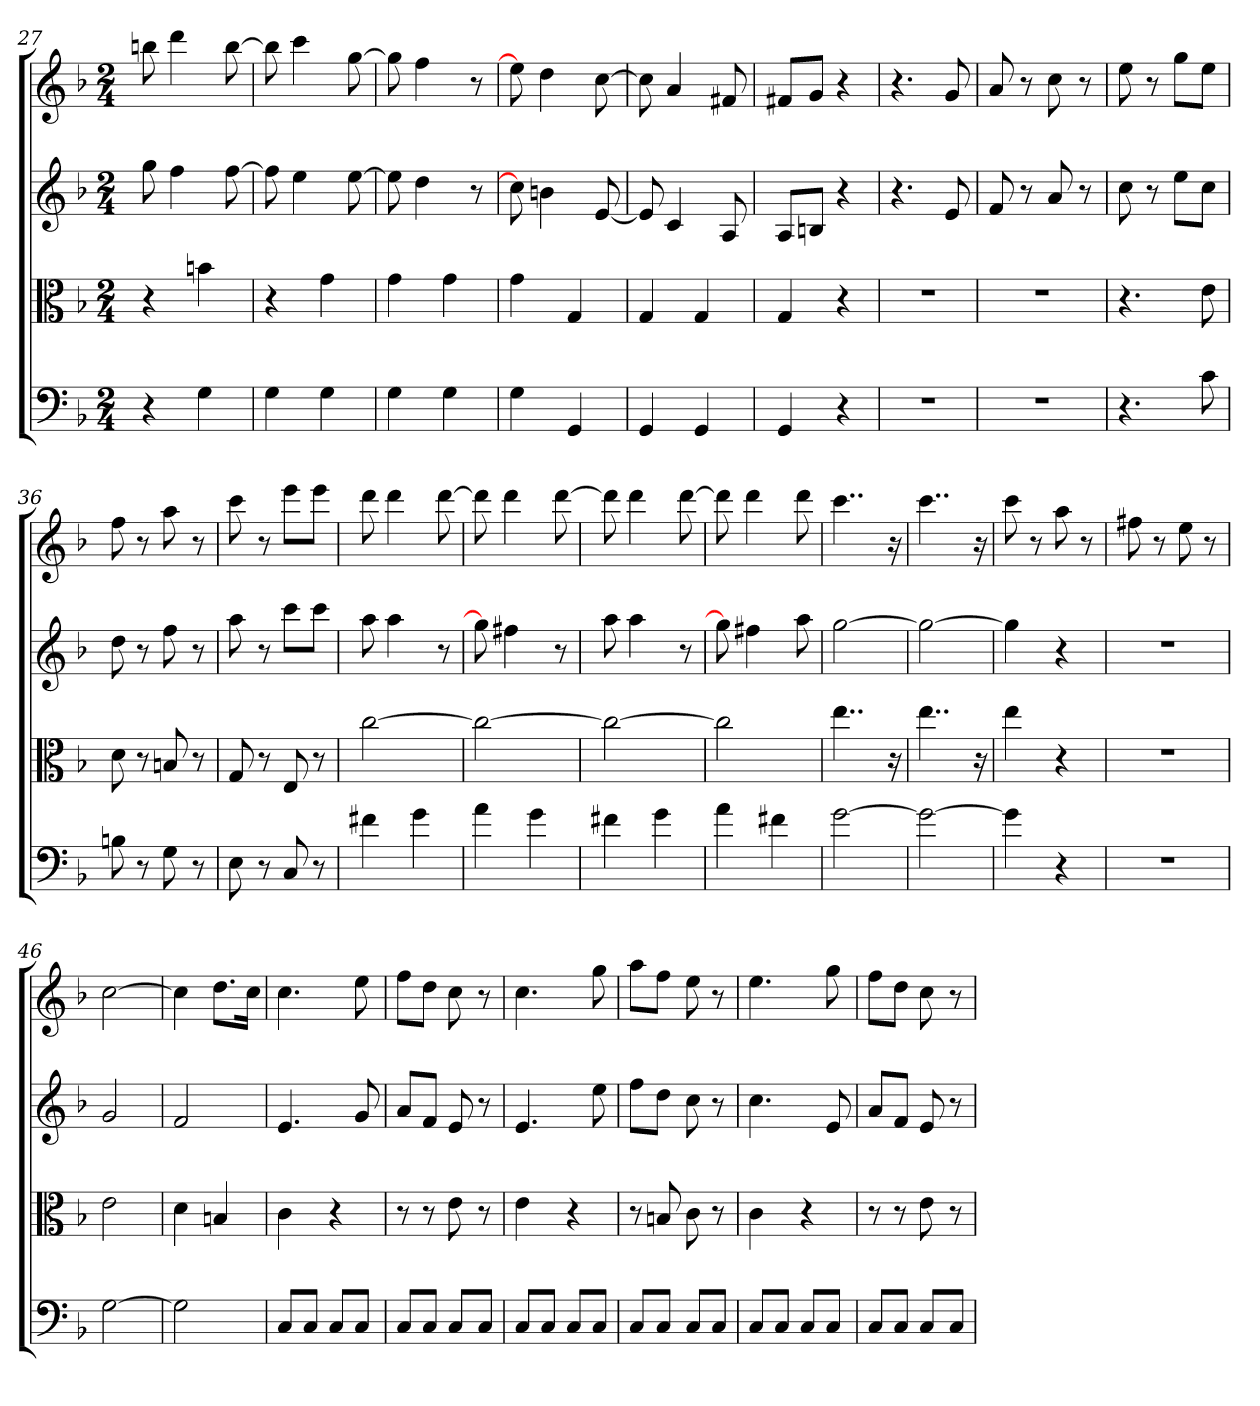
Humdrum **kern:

**kern	**kern	**kern	**kern
*part4	*part3	*part2	*part1
*staff4	*staff3	*staff2	*staff1
*clefF4	*clefC3	*clefG2	*clefG2
*k[b-]	*k[b-]	*k[b-]	*k[b-]
*F:	*F:	*F:	*F:
*M2/4	*M2/4	*M2/4	*M2/4
=27	=27	=27	=27
4r	4r	8gg	8bbn
.	.	4ff	4ddd
4G	4bn	.	.
.	.	[8ff	[8bb
=28	=28	=28	=28
4G	4r	8ff]	8bb]
.	.	4ee	4ccc
4G	4g	.	.
.	.	[8ee	[8gg
=29	=29	=29	=29
4G	4g	8ee]	8gg]
.	.	4dd	4ff
4G	4g	.	.
.	.	8r	8r
=30	=30	=30	=30
4G	4g	8cc]	8ee]
.	.	4bn	4dd
4GG	4G	.	.
.	.	[8e	[8cc
=31	=31	=31	=31
4GG	4G	8e]	8cc]
.	.	4c	4a
4GG	4G	.	.
.	.	8A	8f#X
=32	=32	=32	=32
4GG	4G	8A/L	8f#X/L
.	.	8Bn/J	8g/J
4r	4r	4r	4r
=33	=33	=33	=33
2r	2r	4.r	4.r
.	.	8e	8g
=34	=34	=34	=34
2r	2r	8f	8a
.	.	8r	8r
.	.	8a	8cc
.	.	8r	8r
=35	=35	=35	=35
4.r	4.r	8cc	8ee
.	.	8r	8r
.	.	8ee\L	8gg\L
8c	8e	8cc\J	8ee\J
=36	=36	=36	=36
8Bn	8d	8dd	8ff
8r	8r	8r	8r
8G	8Bn	8ff	8aa
8r	8r	8r	8r
=37	=37	=37	=37
8E	8G	8aa	8ccc
8r	8r	8r	8r
8C	8E	8ccc\L	8eee\L
8r	8r	8ccc\J	8eee\J
=38	=38	=38	=38
4f#X	[2cc	8aa	8ddd
.	.	4aa	4ddd
4g	.	.	.
.	.	8r	[8ddd
=39	=39	=39	=39
4a	2cc_	8gg]	8ddd]
.	.	4ff#X	4ddd
4g	.	.	.
.	.	8r	[8ddd
=40	=40	=40	=40
4f#X	2cc_	8aa	8ddd]
.	.	4aa	4ddd
4g	.	.	.
.	.	8r	[8ddd
=41	=41	=41	=41
4a	2cc]	8gg]	8ddd]
.	.	4ff#X	4ddd
4f#X	.	.	.
.	.	8aa	8ddd
=42	=42	=42	=42
[2g	4..ee	[2gg	4..ccc
.	16r	.	16r
=43	=43	=43	=43
2g_	4..ee	2gg_	4..ccc
.	16r	.	16r
=44	=44	=44	=44
4g]	4ee	4gg]	8ccc
.	.	.	8r
4r	4r	4r	8aa
.	.	.	8r
=45	=45	=45	=45
2r	2r	2r	8ff#X
.	.	.	8r
.	.	.	8ee
.	.	.	8r
=46	=46	=46	=46
[2G	2e	2g	[2cc
=47	=47	=47	=47
2G]	4d	2f	4cc]
.	4Bn	.	8.dd\L
.	.	.	16cc\Jk
=48	=48	=48	=48
8C/L	4c	4.e	4.cc
8C/J	.	.	.
8C/L	4r	.	.
8C/J	.	8g	8ee
=49	=49	=49	=49
8C/L	8r	8a/L	8ff\L
8C/J	8r	8f/J	8dd\J
8C/L	8e	8e	8cc
8C/J	8r	8r	8r
=50	=50	=50	=50
8C/L	4e	4.e	4.cc
8C/J	.	.	.
8C/L	4r	.	.
8C/J	.	8ee	8gg
=51	=51	=51	=51
8C/L	8r	8ff\L	8aa\L
8C/J	8Bn	8dd\J	8ff\J
8C/L	8c	8cc	8ee
8C/J	8r	8r	8r
=52	=52	=52	=52
8C/L	4c	4.cc	4.ee
8C/J	.	.	.
8C/L	4r	.	.
8C/J	.	8e	8gg
=53	=53	=53	=53
8C/L	8r	8a/L	8ff\L
8C/J	8r	8f/J	8dd\J
8C/L	8e	8e	8cc
8C/J	8r	8r	8r
=	=	=	=
*-	*-	*-	*-
